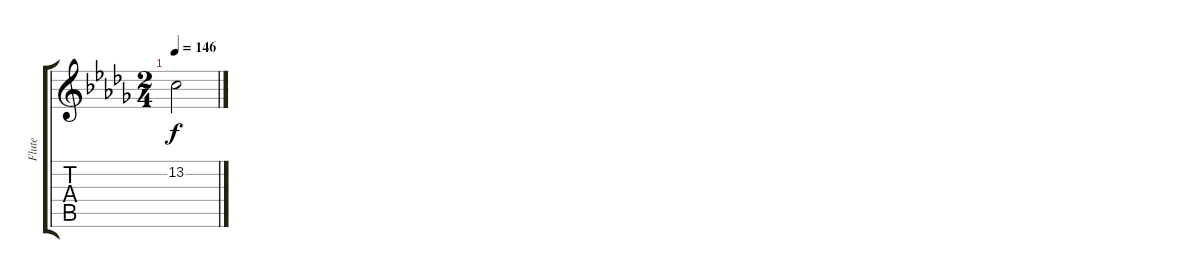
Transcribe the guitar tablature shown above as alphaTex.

\track ("Flute" "Flute") {instrument flute}
\staff {score tabs}
\tuning (E4 B3 G3 D3 A2 E2) {hide}
\ts (2 4)
\tempo 146
\clef g2
\ks db
13.2{t}.2{dy f}
